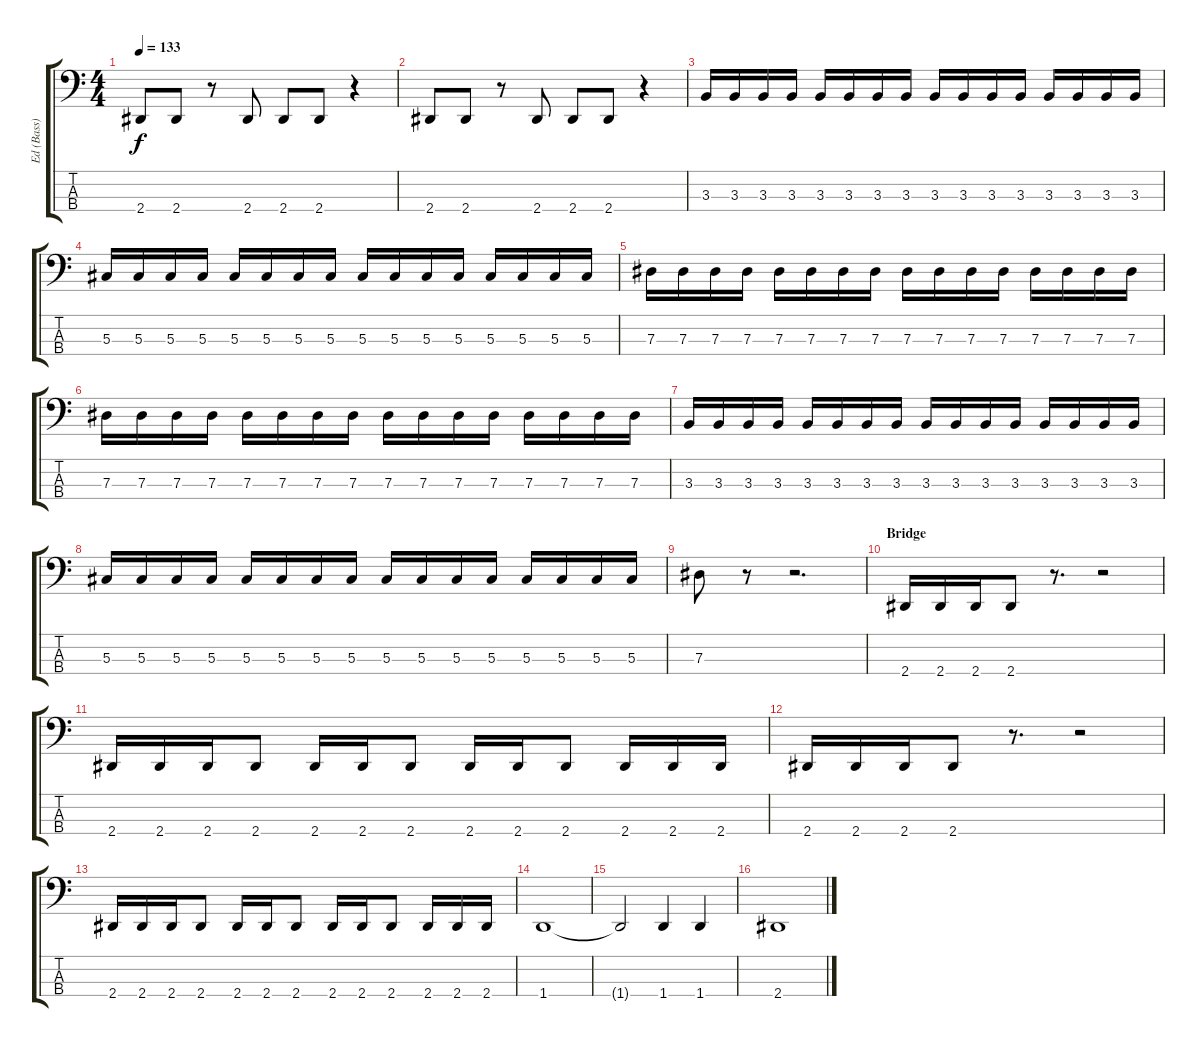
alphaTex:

\track ("Ed (Bass)" "Ed (Bass)") {instrument electricbasspick}
\staff {score tabs}
\tuning (Gb2 Db2 Ab1 Db1) {hide}
\ts (4 4)
\tempo 133
\clef f4
\ks c
2.4.8{dy f} 2.4.8 r.8 2.4.8 2.4.8 2.4.8 r.4 |
2.4.8 2.4.8 r.8 2.4.8 2.4.8 2.4.8 r.4 |
3.3.16 3.3.16 3.3.16 3.3.16 3.3.16 3.3.16 3.3.16 3.3.16 3.3.16 3.3.16 3.3.16 3.3.16 3.3.16 3.3.16 3.3.16 3.3.16 |
5.3.16 5.3.16 5.3.16 5.3.16 5.3.16 5.3.16 5.3.16 5.3.16 5.3.16 5.3.16 5.3.16 5.3.16 5.3.16 5.3.16 5.3.16 5.3.16 |
7.3.16 7.3.16 7.3.16 7.3.16 7.3.16 7.3.16 7.3.16 7.3.16 7.3.16 7.3.16 7.3.16 7.3.16 7.3.16 7.3.16 7.3.16 7.3.16 |
7.3.16 7.3.16 7.3.16 7.3.16 7.3.16 7.3.16 7.3.16 7.3.16 7.3.16 7.3.16 7.3.16 7.3.16 7.3.16 7.3.16 7.3.16 7.3.16 |
3.3.16 3.3.16 3.3.16 3.3.16 3.3.16 3.3.16 3.3.16 3.3.16 3.3.16 3.3.16 3.3.16 3.3.16 3.3.16 3.3.16 3.3.16 3.3.16 |
5.3.16 5.3.16 5.3.16 5.3.16 5.3.16 5.3.16 5.3.16 5.3.16 5.3.16 5.3.16 5.3.16 5.3.16 5.3.16 5.3.16 5.3.16 5.3.16 |
7.3.8 r.8 r.2{d} |
\section ("" "Bridge")
2.4.16 2.4.16 2.4.16 2.4.8 r.8{d} r.2 |
2.4.16 2.4.16 2.4.16 2.4.8 2.4.16 2.4.16 2.4.8 2.4.16 2.4.16 2.4.8 2.4.16 2.4.16 2.4.16 |
2.4.16 2.4.16 2.4.16 2.4.8 r.8{d} r.2 |
2.4.16 2.4.16 2.4.16 2.4.8 2.4.16 2.4.16 2.4.8 2.4.16 2.4.16 2.4.8 2.4.16 2.4.16 2.4.16 |
1.4.1 |
1.4{t}.2 1.4.4 1.4.4 |
2.4.1{volume 14}
